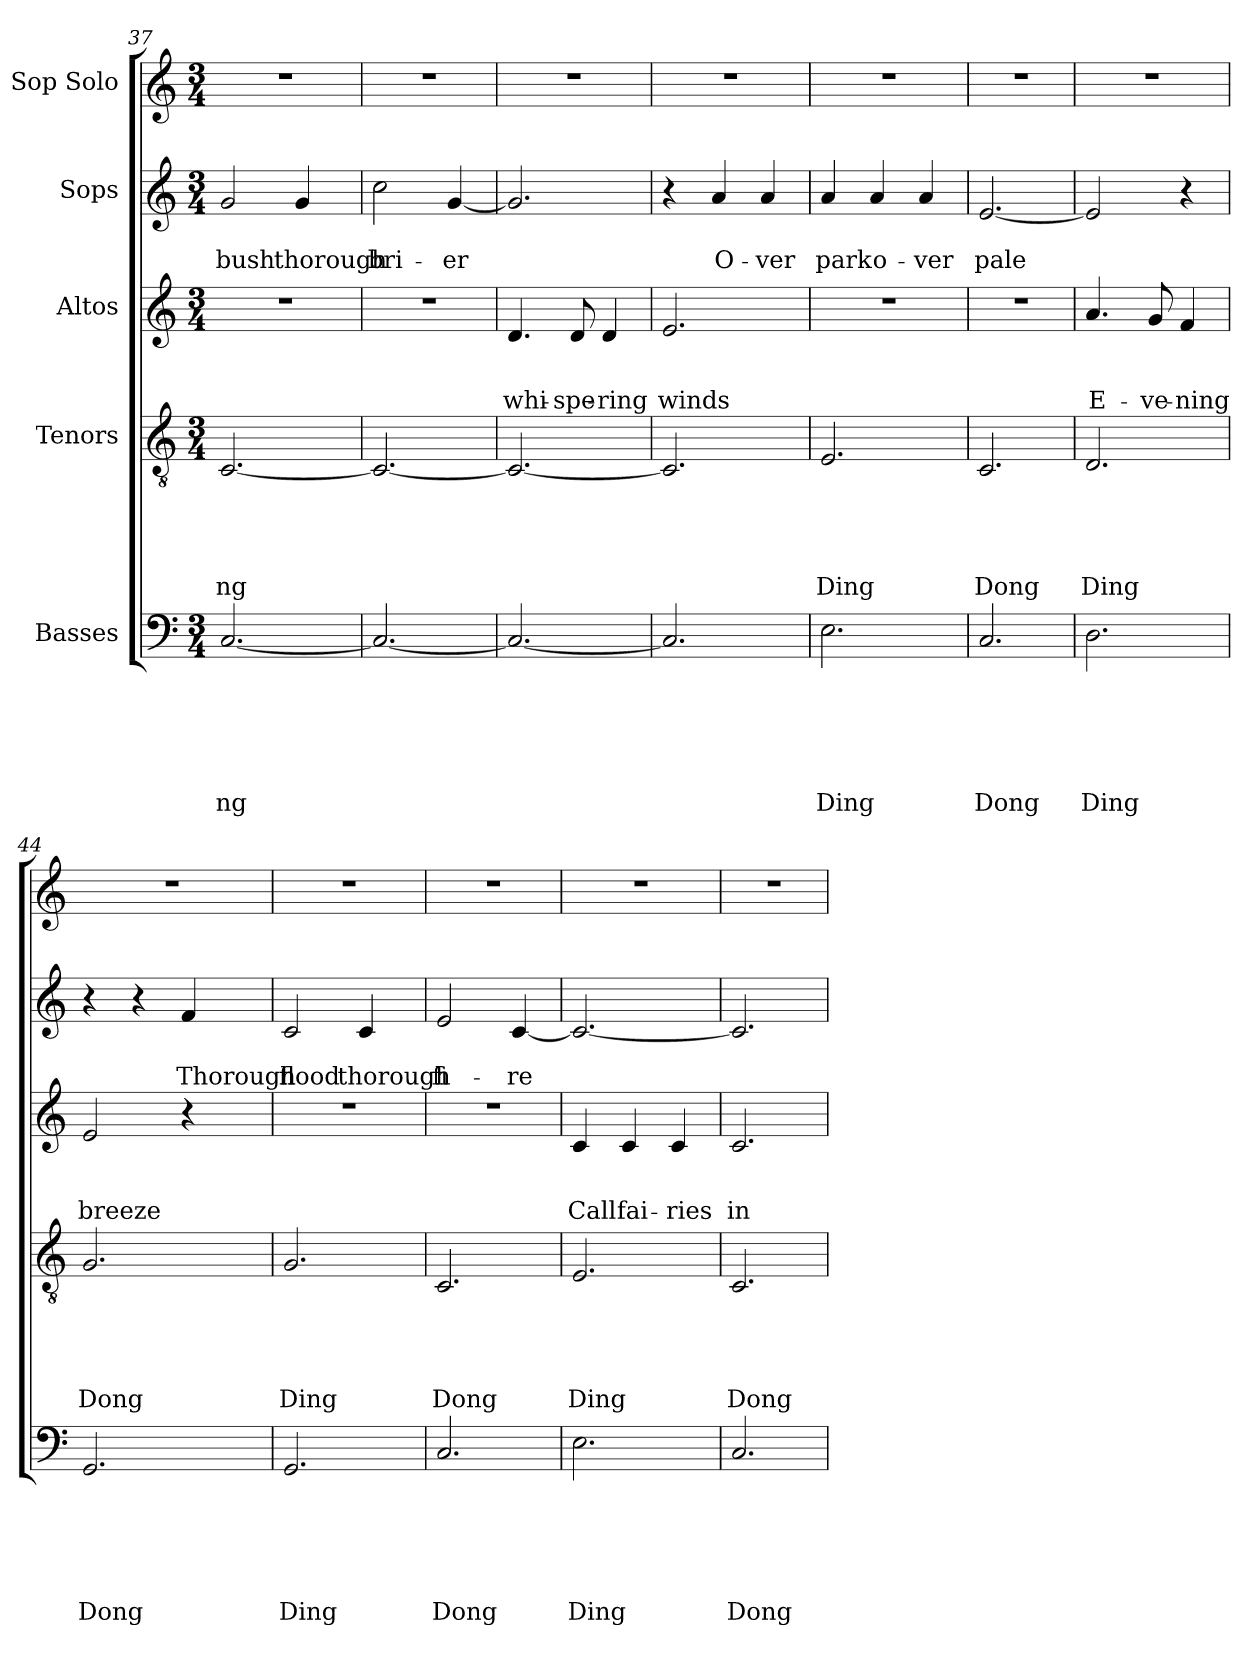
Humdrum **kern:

**kern	**text	**text	**text	**text	**text	**text	**kern	**text	**text	**text	**text	**text	**kern	**text	**text	**text	**kern	**text	**text	**kern
*part5	*part5	*part5	*part5	*part5	*part5	*part5	*part4	*part4	*part4	*part4	*part4	*part4	*part3	*part3	*part3	*part3	*part2	*part2	*part2	*part1
*staff5	*staff5	*staff5	*staff5	*staff5	*staff5	*staff5	*staff4	*staff4	*staff4	*staff4	*staff4	*staff4	*staff3	*staff3	*staff3	*staff3	*staff2	*staff2	*staff2	*staff1
*I"Basses	*	*	*	*	*	*	*I"Tenors	*	*	*	*	*	*I"Altos	*	*	*	*I"Sops	*	*	*I"Sop Solo
*clefF4	*	*	*	*	*	*	*clefGv2	*	*	*	*	*	*clefG2	*	*	*	*clefG2	*	*	*clefG2
*k[]	*	*	*	*	*	*	*k[]	*	*	*	*	*	*k[]	*	*	*	*k[]	*	*	*k[]
*C:	*	*	*	*	*	*	*C:	*	*	*	*	*	*C:	*	*	*	*C:	*	*	*C:
*M3/4	*	*	*	*	*	*	*M3/4	*	*	*	*	*	*M3/4	*	*	*	*M3/4	*	*	*M3/4
=37	=37	=37	=37	=37	=37	=37	=37	=37	=37	=37	=37	=37	=37	=37	=37	=37	=37	=37	=37	=37
!	!	!	!	!	!	!LO:LY:b	!	!	!	!	!	!LO:LY:b	!LO:N:vis=1	!	!	!	!	!	!LO:LY:b	!LO:N:vis=1
[<2.C/	.	.	.	.	.	-ng	[<2.C/	.	.	.	.	-ng	2.r	.	.	.	2g/	.	bush	2.r
!	!	!	!	!	!	!	!	!	!	!	!	!	!	!	!	!	!	!	!LO:LY:b	!
.	.	.	.	.	.	.	.	.	.	.	.	.	.	.	.	.	4g/	.	thorough	.
=38	=38	=38	=38	=38	=38	=38	=38	=38	=38	=38	=38	=38	=38	=38	=38	=38	=38	=38	=38	=38
!	!	!	!	!	!	!	!	!	!	!	!	!	!LO:N:vis=1	!	!	!	!	!	!LO:LY:b	!LO:N:vis=1
2.C/_	.	.	.	.	.	.	2.C/_	.	.	.	.	.	2.r	.	.	.	2cc\	.	bri-	2.r
!	!	!	!	!	!	!	!	!	!	!	!	!	!	!	!	!	!	!	!LO:LY:b	!
.	.	.	.	.	.	.	.	.	.	.	.	.	.	.	.	.	[<4g/	.	-er	.
=39	=39	=39	=39	=39	=39	=39	=39	=39	=39	=39	=39	=39	=39	=39	=39	=39	=39	=39	=39	=39
!	!	!	!	!	!	!	!	!	!	!	!	!	!	!	!	!LO:LY:b	!	!	!	!LO:N:vis=1
2.C/_	.	.	.	.	.	.	2.C/_	.	.	.	.	.	4.d/	.	.	whi-	2.g/]	.	.	2.r
!	!	!	!	!	!	!	!	!	!	!	!	!	!	!	!	!LO:LY:b	!	!	!	!
.	.	.	.	.	.	.	.	.	.	.	.	.	8d/	.	.	-spe-	.	.	.	.
!	!	!	!	!	!	!	!	!	!	!	!	!	!	!	!	!LO:LY:b:rj	!	!	!	!
.	.	.	.	.	.	.	.	.	.	.	.	.	4d/	.	.	-ring	.	.	.	.
=40	=40	=40	=40	=40	=40	=40	=40	=40	=40	=40	=40	=40	=40	=40	=40	=40	=40	=40	=40	=40
!	!	!	!	!	!	!	!	!	!	!	!	!	!	!	!	!LO:LY:b	!	!	!	!LO:N:vis=1
2.C/]	.	.	.	.	.	.	2.C/]	.	.	.	.	.	2.e/	.	.	winds	4r	.	.	2.r
!	!	!	!	!	!	!	!	!	!	!	!	!	!	!	!	!	!	!	!LO:LY:b	!
.	.	.	.	.	.	.	.	.	.	.	.	.	.	.	.	.	4a/	.	O-	.
!	!	!	!	!	!	!	!	!	!	!	!	!	!	!	!	!	!	!	!LO:LY:b	!
.	.	.	.	.	.	.	.	.	.	.	.	.	.	.	.	.	4a/	.	-ver	.
=41	=41	=41	=41	=41	=41	=41	=41	=41	=41	=41	=41	=41	=41	=41	=41	=41	=41	=41	=41	=41
!	!	!	!	!	!	!LO:LY:b	!	!	!	!	!	!LO:LY:b	!LO:N:vis=1	!	!	!	!	!	!LO:LY:b	!LO:N:vis=1
2.E\	.	.	.	.	.	Ding	2.E/	.	.	.	.	Ding	2.r	.	.	.	4a/	.	park	2.r
!	!	!	!	!	!	!	!	!	!	!	!	!	!	!	!	!	!	!	!LO:LY:b	!
.	.	.	.	.	.	.	.	.	.	.	.	.	.	.	.	.	4a/	.	o-	.
!	!	!	!	!	!	!	!	!	!	!	!	!	!	!	!	!	!	!	!LO:LY:b	!
.	.	.	.	.	.	.	.	.	.	.	.	.	.	.	.	.	4a/	.	-ver	.
!!LO:LB:g=z
=42	=42	=42	=42	=42	=42	=42	=42	=42	=42	=42	=42	=42	=42	=42	=42	=42	=42	=42	=42	=42
!	!	!	!	!	!	!LO:LY:b	!	!	!	!	!	!LO:LY:b	!LO:N:vis=1	!	!	!	!	!	!LO:LY:b	!LO:N:vis=1
2.C/	.	.	.	.	.	Dong	2.C/	.	.	.	.	Dong	2.r	.	.	.	[<2.e/	.	pale	2.r
=43	=43	=43	=43	=43	=43	=43	=43	=43	=43	=43	=43	=43	=43	=43	=43	=43	=43	=43	=43	=43
!	!	!	!	!	!	!LO:LY:b	!	!	!	!	!	!LO:LY:b	!	!	!	!LO:LY:b	!	!	!	!LO:N:vis=1
2.D\	.	.	.	.	.	Ding	2.D/	.	.	.	.	Ding	4.a/	.	.	E-	2e/]	.	.	2.r
!	!	!	!	!	!	!	!	!	!	!	!	!	!	!	!	!LO:LY:b	!	!	!	!
.	.	.	.	.	.	.	.	.	.	.	.	.	8g/	.	.	-ve-	.	.	.	.
!	!	!	!	!	!	!	!	!	!	!	!	!	!	!	!	!LO:LY:b	!	!	!	!
.	.	.	.	.	.	.	.	.	.	.	.	.	4f/	.	.	-ning	4r	.	.	.
=44	=44	=44	=44	=44	=44	=44	=44	=44	=44	=44	=44	=44	=44	=44	=44	=44	=44	=44	=44	=44
!	!	!	!	!	!	!LO:LY:b	!	!	!	!	!	!LO:LY:b	!	!	!	!LO:LY:b	!	!	!	!LO:N:vis=1
2.GG/	.	.	.	.	.	Dong	2.G/	.	.	.	.	Dong	2e/	.	.	breeze	4r	.	.	2.r
.	.	.	.	.	.	.	.	.	.	.	.	.	.	.	.	.	4r	.	.	.
!	!	!	!	!	!	!	!	!	!	!	!	!	!	!	!	!	!	!	!LO:LY:b	!
.	.	.	.	.	.	.	.	.	.	.	.	.	4r	.	.	.	4f/	.	Thorough	.
=45	=45	=45	=45	=45	=45	=45	=45	=45	=45	=45	=45	=45	=45	=45	=45	=45	=45	=45	=45	=45
!	!	!	!	!	!	!LO:LY:b	!	!	!	!	!	!LO:LY:b	!LO:N:vis=1	!	!	!	!	!	!LO:LY:b	!LO:N:vis=1
2.GG/	.	.	.	.	.	Ding	2.G/	.	.	.	.	Ding	2.r	.	.	.	2c/	.	flood	2.r
!	!	!	!	!	!	!	!	!	!	!	!	!	!	!	!	!	!	!	!LO:LY:b	!
.	.	.	.	.	.	.	.	.	.	.	.	.	.	.	.	.	4c/	.	thorough	.
=46	=46	=46	=46	=46	=46	=46	=46	=46	=46	=46	=46	=46	=46	=46	=46	=46	=46	=46	=46	=46
!	!	!	!	!	!	!LO:LY:b	!	!	!	!	!	!LO:LY:b	!LO:N:vis=1	!	!	!	!	!	!LO:LY:b	!LO:N:vis=1
2.C/	.	.	.	.	.	Dong	2.C/	.	.	.	.	Dong	2.r	.	.	.	2e/	.	fi-	2.r
!	!	!	!	!	!	!	!	!	!	!	!	!	!	!	!	!	!	!	!LO:LY:b	!
.	.	.	.	.	.	.	.	.	.	.	.	.	.	.	.	.	[<4c/	.	-re	.
=47	=47	=47	=47	=47	=47	=47	=47	=47	=47	=47	=47	=47	=47	=47	=47	=47	=47	=47	=47	=47
!	!	!	!	!	!	!LO:LY:b	!	!	!	!	!	!LO:LY:b	!	!	!	!LO:LY:b	!	!	!	!LO:N:vis=1
2.E\	.	.	.	.	.	Ding	2.E/	.	.	.	.	Ding	4c/	.	.	Call	2.c/_	.	.	2.r
!	!	!	!	!	!	!	!	!	!	!	!	!	!	!	!	!LO:LY:b	!	!	!	!
.	.	.	.	.	.	.	.	.	.	.	.	.	4c/	.	.	fai-	.	.	.	.
!	!	!	!	!	!	!	!	!	!	!	!	!	!	!	!	!LO:LY:b	!	!	!	!
.	.	.	.	.	.	.	.	.	.	.	.	.	4c/	.	.	-ries	.	.	.	.
=48	=48	=48	=48	=48	=48	=48	=48	=48	=48	=48	=48	=48	=48	=48	=48	=48	=48	=48	=48	=48
!	!	!	!	!	!	!LO:LY:b	!	!	!	!	!	!LO:LY:b	!	!	!	!LO:LY:b	!	!	!	!LO:N:vis=1
2.C/	.	.	.	.	.	Dong	2.C/	.	.	.	.	Dong	2.c/	.	.	in	2.c/]	.	.	2.r
=	=	=	=	=	=	=	=	=	=	=	=	=	=	=	=	=	=	=	=	=
*-	*-	*-	*-	*-	*-	*-	*-	*-	*-	*-	*-	*-	*-	*-	*-	*-	*-	*-	*-	*-
